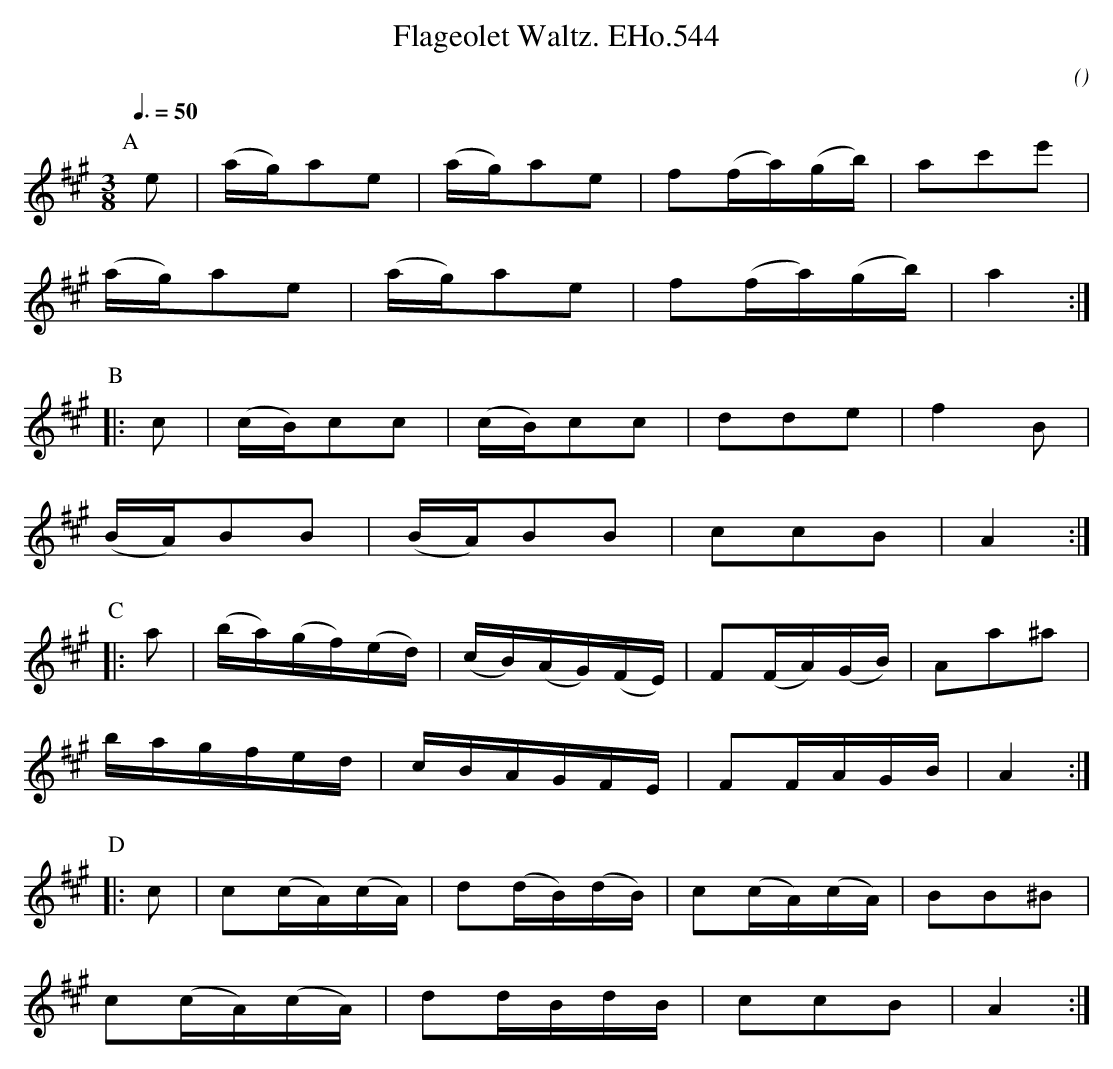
X:1
T:Flageolet Waltz. EHo.544
M:3/8
L:1/8
Q:3/8=50
C:
O:
K:A
P:A
ye | (a/g/)ae | (a/g/)ae | f(f/a/)(g/b/) | ac'e' |
(a/g/)ae | (a/g/)ae | f(f/a/)(g/b/) | a2 :|
P:B
|: c | (c/B/)cc | (c/B/)cc | dde | f2B |
(B/A/)BB | (B/A/)BB | ccB | A2 :|
P:C
|: a | (b/a/)(g/f/)(e/d/) | (c/B/)(A/G/)(F/E/) | F(F/A/)(G/B/) | Aa^a |
b/a/g/f/e/d/ | c/B/A/G/F/E/ | FF/A/G/B/ | A2 :|
P:D
|: c | c(c/A/)(c/A/) | d(d/B/)(d/B/) | c(c/A/)(c/A/) | BB^B |
c(c/A/)(c/A/) | dd/B/d/B/ | ccB | A2 :|
